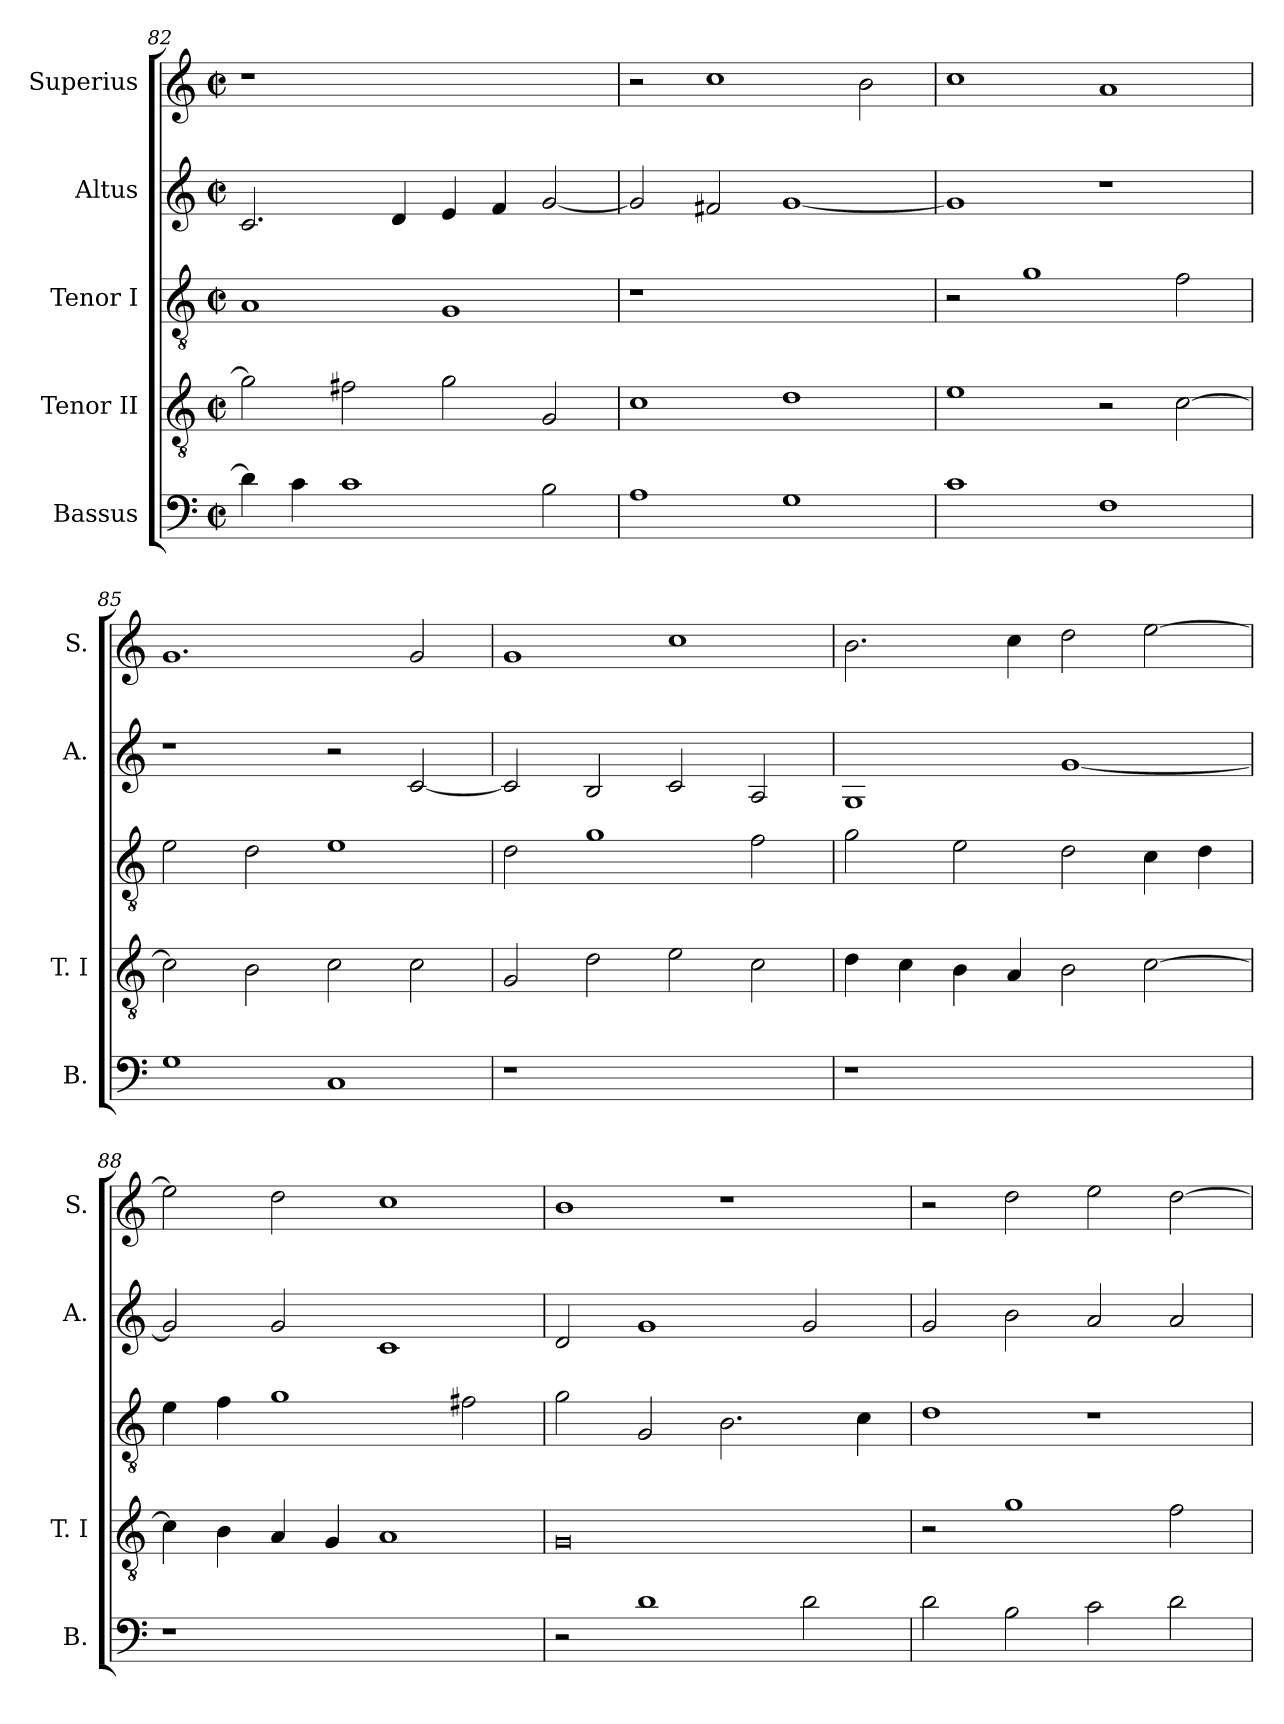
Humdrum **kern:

**kern	**kern	**kern	**kern	**kern
*part5	*part4	*part3	*part2	*part1
*staff5	*staff4	*staff3	*staff2	*staff1
*I"Bassus	*I"Tenor II	*I"Tenor I	*I"Altus	*I"Superius
*I'B.	*I'T. I	*	*I'A.	*I'S.
!!LO:LB:g=z
*clefF4	*clefGv2	*clefGv2	*clefG2	*clefG2
*	*ITrd7c12	*ITrd7c12	*	*
*k[]	*k[]	*k[]	*k[]	*k[]
*C:	*C:	*C:	*C:	*C:
*M2/2	*M2/2	*M2/2	*M2/2	*M2/2
*met(c|)	*met(c|)	*met(c|)	*met(c|)	*met(c|)
=82	=82	=82	=82	=82
!	!	!	!	!LO:N:vis=1
4di\]	2Gi\]	1AAi	2.ci/	1r
4ci\	.	.	.	.
1ci	2F#Xi\	.	.	.
.	.	.	4di/	.
.	2Gi\	1GGi	4ei/	1ryy
.	.	.	4fi/	.
2Bi\	2GGi/	.	[<2gi/	.
=83	=83	=83	=83	=83
!	!	!LO:N:vis=1	!	!
1Ai	1Ci	1r	2gi/]	2r
.	.	.	2f#Xi/	1cci
1Gi	1Di	1ryy	[<1gi	.
.	.	.	.	2bi\
=84	=84	=84	=84	=84
1ci	1Ei	2r	1gi]	1cci
.	.	1Gi	.	.
1Fi	2r	.	1r	1ai
.	[>2Ci\	2Fi\	.	.
=85	=85	=85	=85	=85
1Gi	2Ci\]	2Ei\	1r	1.gi
.	2BBi\	2Di\	.	.
1Ci	2Ci\	1Ei	2r	.
.	2Ci\	.	[<2ci/	2gi/
=86	=86	=86	=86	=86
!LO:N:vis=1	!	!	!	!
1r	2GGi/	2Di\	2ci/]	1gi
.	2Di\	1Gi	2Bi/	.
1ryy	2Ei\	.	2ci/	1cci
.	2Ci\	2Fi\	2Ai/	.
!!LO:PB:g=z
=87	=87	=87	=87	=87
!LO:N:vis=1	!	!	!	!
1r	4Di\	2Gi\	1Gi	2.bi\
.	4Ci\	.	.	.
.	4BBi\	2Ei\	.	.
.	4AAi/	.	.	4cci\
1ryy	2BBi\	2Di\	[<1gi	2ddi\
.	[>2Ci\	4Ci\	.	[>2eei\
.	.	4Di\	.	.
=88	=88	=88	=88	=88
!LO:N:vis=1	!	!	!	!
1r	4Ci\]	4Ei\	2gi/]	2eei\]
.	4BBi\	4Fi\	.	.
.	4AAi/	1Gi	2gi/	2ddi\
.	4GGi/	.	.	.
1ryy	1AAi	.	1ci	1cci
.	.	2F#Xi\	.	.
=89	=89	=89	=89	=89
2r	0GGi	2Gi\	2di/	1bi
1di	.	2GGi/	1gi	.
.	.	2.BBi\	.	1r
2di\	.	.	2gi/	.
.	.	4Ci\	.	.
=90	=90	=90	=90	=90
2di\	2r	1Di	2gi/	2r
2Bi\	1Gi	.	2bi\	2ddi\
2ci\	.	1r	2ai/	2eei\
2di\	2Fi\	.	2ai/	[>2ddi\
=	=	=	=	=
*-	*-	*-	*-	*-
